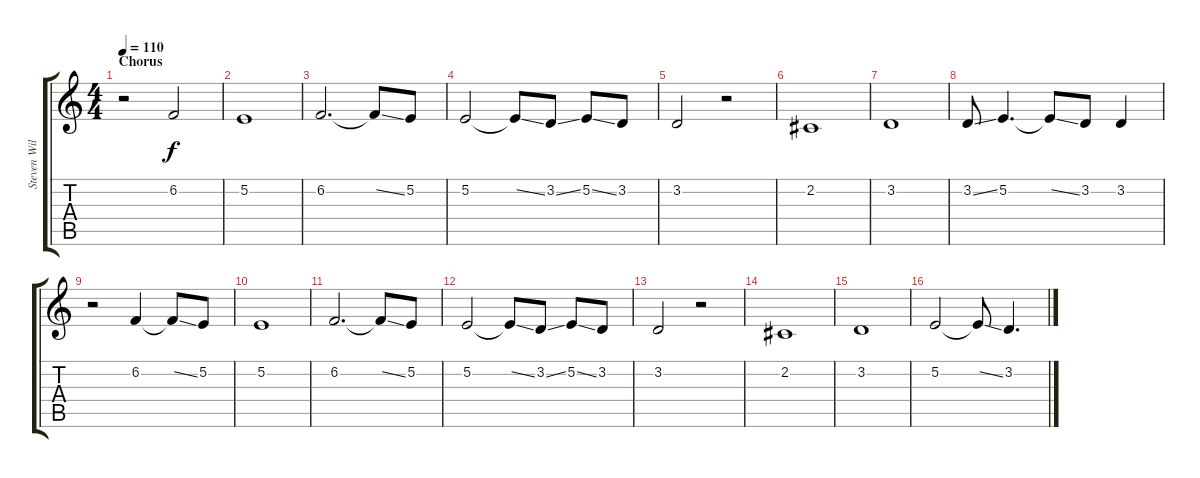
\track ("Steven Wilson - Vocals" "Steven Wil") {instrument flute}
\staff {score tabs}
\tuning (E4 B3 G3 D3 A2 E2) {hide}
\ts (4 4)
\section ("" "Chorus")
\tempo 110
\clef g2
\ks c
r.2{dy f} 6.2.2 |
5.2.1 |
6.2.2{d} 6.2{ss t}.8 5.2.8 |
5.2.2 5.2{ss t}.8 3.2{ss}.8 5.2{ss}.8 3.2.8 |
3.2.2 r.2 |
2.2.1 |
3.2.1 |
3.2{ss}.8 5.2.4{d} 5.2{ss t}.8 3.2.8 3.2.4 |
r.2 6.2.4 6.2{ss t}.8 5.2.8 |
5.2.1 |
6.2.2{d} 6.2{ss t}.8 5.2.8 |
5.2.2 5.2{ss t}.8 3.2{ss}.8 5.2{ss}.8 3.2.8 |
3.2.2 r.2 |
2.2.1 |
3.2.1 |
5.2.2 5.2{ss t}.8 3.2.4{d}
